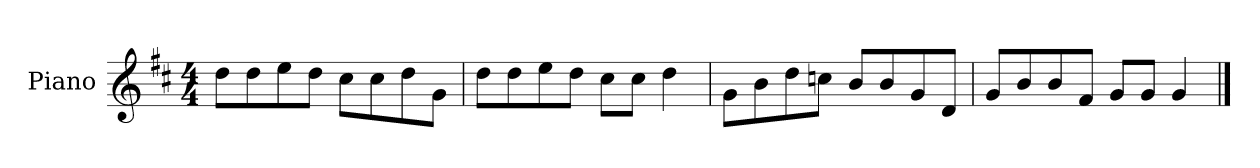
**kern
*part1
*staff1
*I"Piano
*I'P-no
*clefG2
*k[f#c#]
*M4/4
*MM90
=1
8dd\L
8dd\
8ee\
8dd\J
8cc#\L
8cc#\
8dd\
8g\J
=2
8dd\L
8dd\
8ee\
8dd\J
8cc#\L
8cc#\J
4dd\
=3
8g\L
8b\
8dd\
8ccn\J
8b/L
8b/
8g/
8d/J
=4
8g/L
8b/
8b/
8f#/J
8g/L
8g/J
4g/
==
*-
